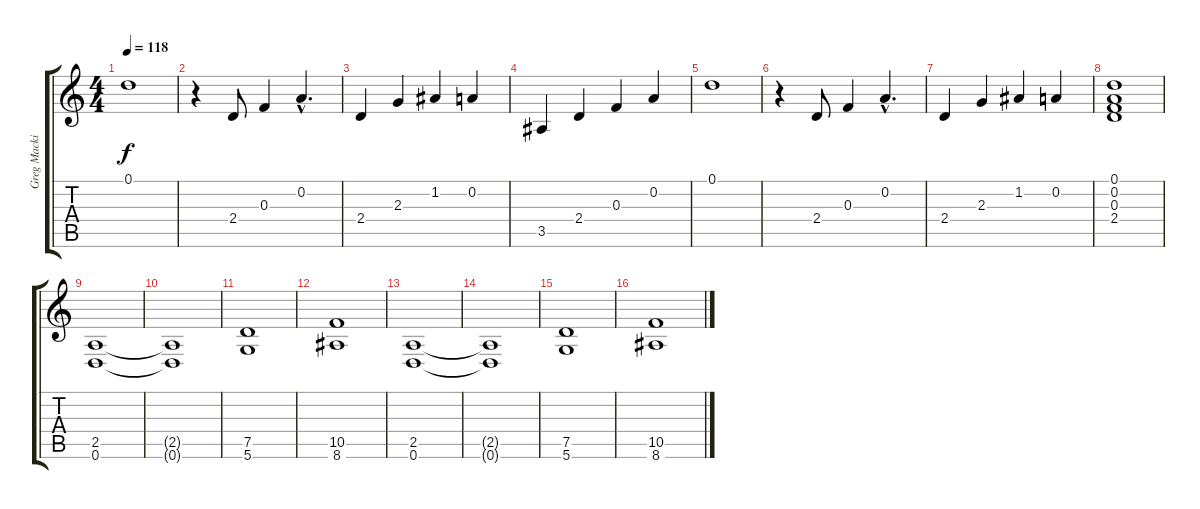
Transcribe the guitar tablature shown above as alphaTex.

\track ("Greg Mackintosh" "Greg Macki") {instrument distortionguitar}
\staff {score tabs}
\tuning (D4 A3 F3 C3 G2 D2) {hide}
\ts (4 4)
\tempo 118
\clef g2
\ks c
0.1.1{dy f instrument electricguitarclean} |
r.4 2.4.8 0.3.4 0.2{hac}.4{d} |
2.4.4 2.3.4 1.2.4 0.2.4 |
3.5.4 2.4.4 0.3.4 0.2.4 |
0.1.1{instrument electricguitarclean} |
r.4 2.4.8 0.3.4 0.2{hac}.4{d} |
2.4.4 2.3.4 1.2.4 0.2.4 |
(0.1 0.2 0.3 2.4).1 |
(2.5 0.6).1 |
(2.5{t} 0.6{t}).1 |
(7.5 5.6).1 |
(10.5 8.6).1 |
(2.5 0.6).1 |
(2.5{t} 0.6{t}).1 |
(7.5 5.6).1 |
(10.5 8.6).1
